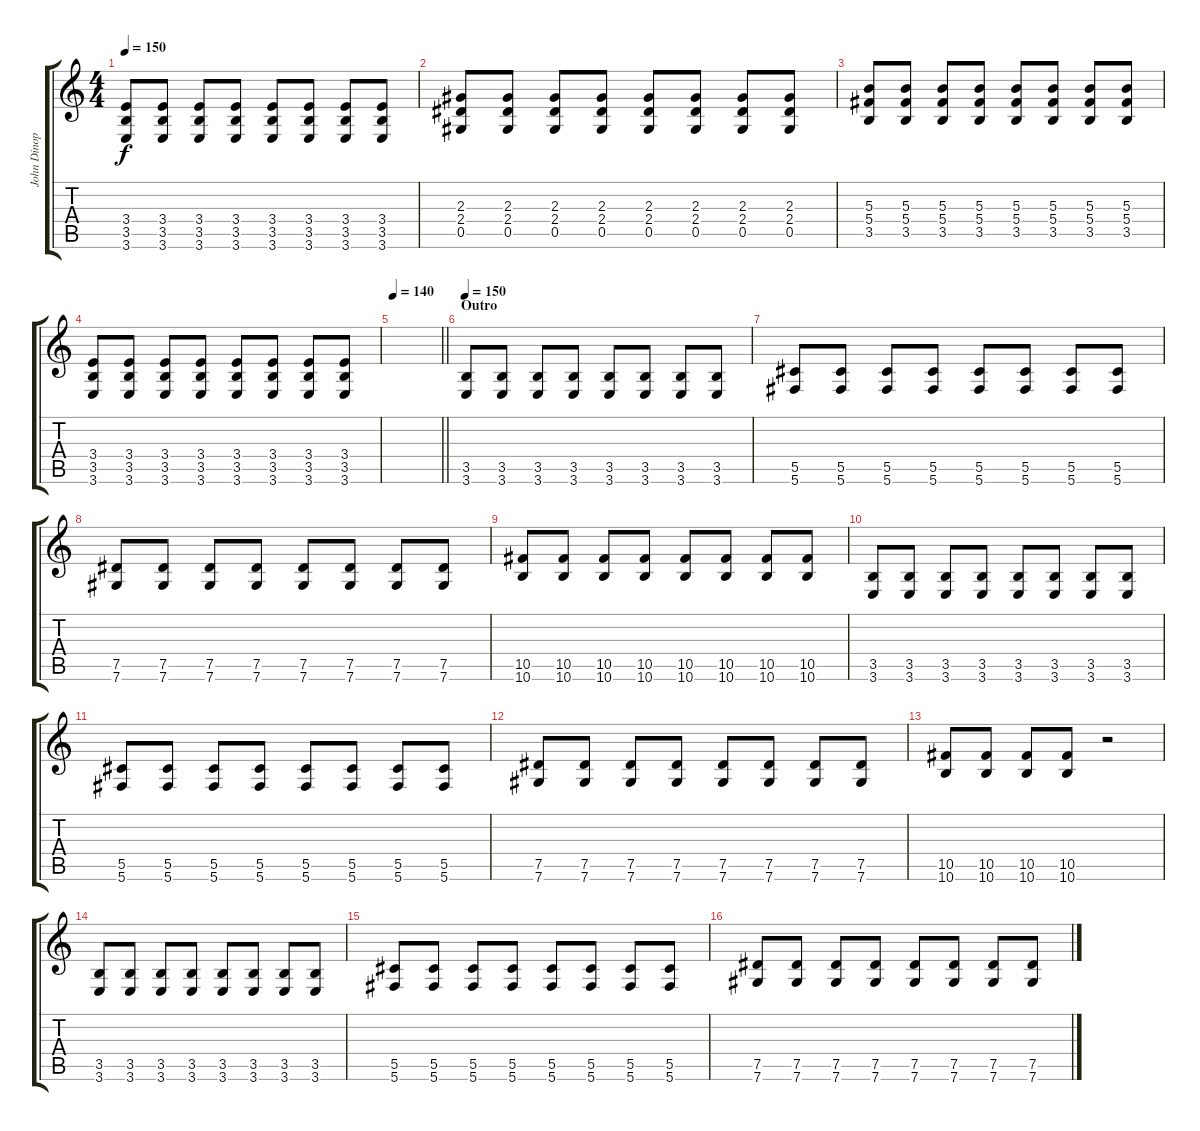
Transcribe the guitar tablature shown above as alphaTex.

\track ("John Dinopol" "John Dinop") {instrument distortionguitar}
\staff {score tabs}
\tuning (Eb4 Bb3 Gb3 Db3 Ab2 Db2) {hide}
\ts (4 4)
\tempo 150
\clef g2
\ks c
(3.4 3.5 3.6).8{dy f} (3.4 3.5 3.6).8 (3.4 3.5 3.6).8 (3.4 3.5 3.6).8 (3.4 3.5 3.6).8 (3.4 3.5 3.6).8 (3.4 3.5 3.6).8 (3.4 3.5 3.6).8 |
(2.3 2.4 0.5).8 (2.3 2.4 0.5).8 (2.3 2.4 0.5).8 (2.3 2.4 0.5).8 (2.3 2.4 0.5).8 (2.3 2.4 0.5).8 (2.3 2.4 0.5).8 (2.3 2.4 0.5).8 |
(5.3 5.4 3.5).8 (5.3 5.4 3.5).8 (5.3 5.4 3.5).8 (5.3 5.4 3.5).8 (5.3 5.4 3.5).8 (5.3 5.4 3.5).8 (5.3 5.4 3.5).8 (5.3 5.4 3.5).8 |
(3.4 3.5 3.6).8 (3.4 3.5 3.6).8 (3.4 3.5 3.6).8 (3.4 3.5 3.6).8 (3.4 3.5 3.6).8 (3.4 3.5 3.6).8 (3.4 3.5 3.6).8 (3.4 3.5 3.6).8 |
\tempo 140
\barLineRight lightlight
|
\section ("" "Outro")
\tempo 150
(3.5 3.6).8 (3.5 3.6).8 (3.5 3.6).8 (3.5 3.6).8 (3.5 3.6).8 (3.5 3.6).8 (3.5 3.6).8 (3.5 3.6).8 |
(5.5 5.6).8 (5.5 5.6).8 (5.5 5.6).8 (5.5 5.6).8 (5.5 5.6).8 (5.5 5.6).8 (5.5 5.6).8 (5.5 5.6).8 |
(7.5 7.6).8 (7.5 7.6).8 (7.5 7.6).8 (7.5 7.6).8 (7.5 7.6).8 (7.5 7.6).8 (7.5 7.6).8 (7.5 7.6).8 |
(10.5 10.6).8 (10.5 10.6).8 (10.5 10.6).8 (10.5 10.6).8 (10.5 10.6).8 (10.5 10.6).8 (10.5 10.6).8 (10.5 10.6).8 |
(3.5 3.6).8 (3.5 3.6).8 (3.5 3.6).8 (3.5 3.6).8 (3.5 3.6).8 (3.5 3.6).8 (3.5 3.6).8 (3.5 3.6).8 |
(5.5 5.6).8 (5.5 5.6).8 (5.5 5.6).8 (5.5 5.6).8 (5.5 5.6).8 (5.5 5.6).8 (5.5 5.6).8 (5.5 5.6).8 |
(7.5 7.6).8 (7.5 7.6).8 (7.5 7.6).8 (7.5 7.6).8 (7.5 7.6).8 (7.5 7.6).8 (7.5 7.6).8 (7.5 7.6).8 |
(10.5 10.6).8 (10.5 10.6).8 (10.5 10.6).8 (10.5 10.6).8 r.2 |
(3.5 3.6).8 (3.5 3.6).8 (3.5 3.6).8 (3.5 3.6).8 (3.5 3.6).8 (3.5 3.6).8 (3.5 3.6).8 (3.5 3.6).8 |
(5.5 5.6).8 (5.5 5.6).8 (5.5 5.6).8 (5.5 5.6).8 (5.5 5.6).8 (5.5 5.6).8 (5.5 5.6).8 (5.5 5.6).8 |
(7.5 7.6).8 (7.5 7.6).8 (7.5 7.6).8 (7.5 7.6).8 (7.5 7.6).8 (7.5 7.6).8 (7.5 7.6).8 (7.5 7.6).8
